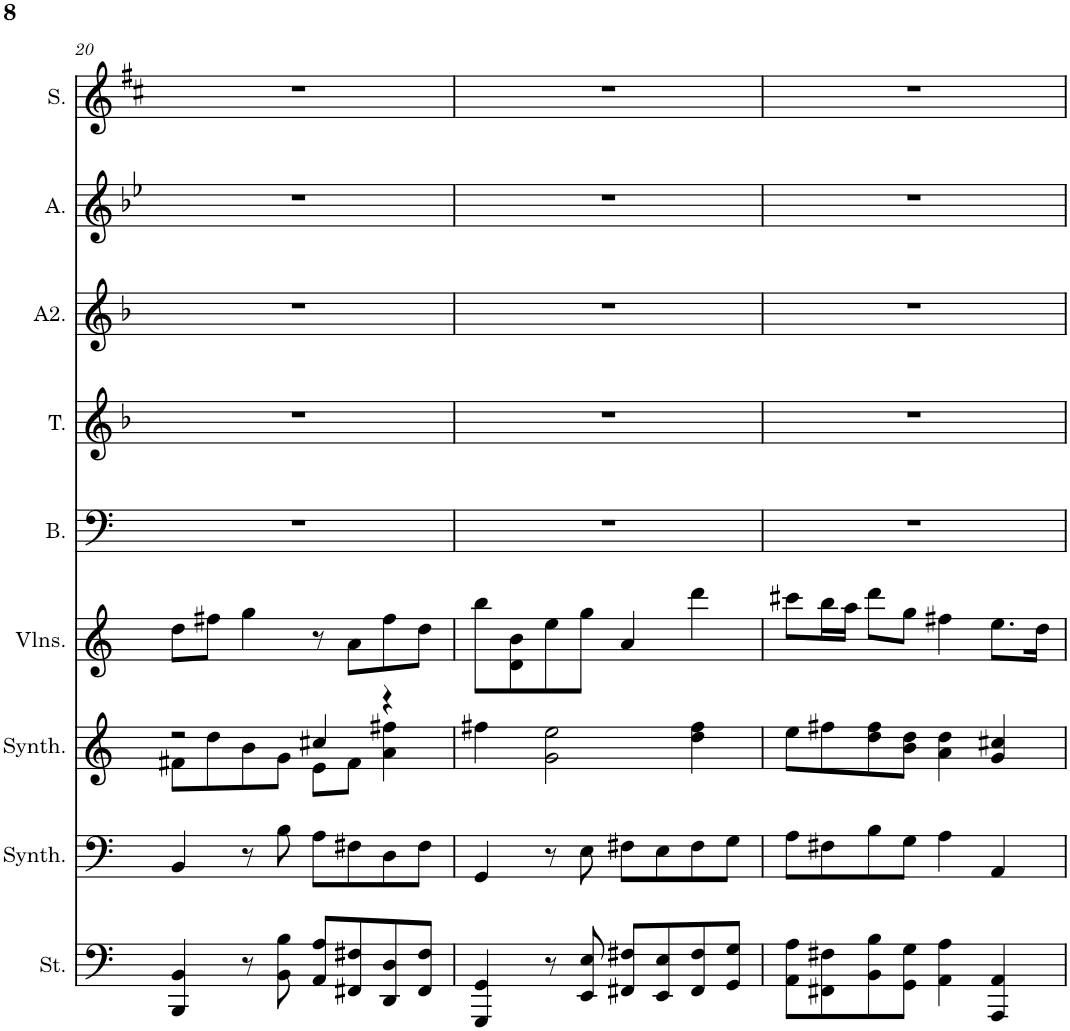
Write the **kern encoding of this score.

**kern	**kern	**kern	**kern	**kern	**kern	**kern	**kern	**kern
*part9	*part8	*part7	*part6	*part5	*part4	*part3	*part2	*part1
*staff9	*staff8	*staff7	*staff6	*staff5	*staff4	*staff3	*staff2	*staff1
*I"Cordes, D'Bass/Strings, etc	*I"Synthétiseur d'instruments à cordes, Synth strings, etc	*I"Synthétiseur d'instruments à cordes, Synth strings 2	*I"Violons, 1st violins	*I"Basse	*I"Tenor	*I"Alto 2	*I"Alto	*I"Soprano
*I'St.	*I'Synth.	*I'Synth.	*I'Vlns.	*I'B.	*I'T.	*I'A2.	*I'A.	*I'S.
!!LO:PB:g=z
*clefF4	*clefF4	*clefG2	*clefG2	*clefF4	*clefG2	*clefG2	*clefG2	*clefG2
*k[]	*k[]	*k[]	*k[]	*k[]	*k[b-]	*k[b-]	*k[b-e-]	*k[f#c#]
*M4/4	*M4/4	*M4/4	*M4/4	*M4/4	*M4/4	*M4/4	*M4/4	*M4/4
=20	=20	=20	=20	=20	=20	=20	=20	=20
*	*	*^	*	*	*	*	*	*
4BBB/ 4BB/	4BB/	2r	8f#X\L	8dd\L	1r	1r	1r	1r	1r
.	.	.	8dd\	8ff#X\J	.	.	.	.	.
8r	8r	.	8b\	4gg\	.	.	.	.	.
8BB\ 8B\	8B\	.	8g\J	.	.	.	.	.	.
8AA/ 8A/L	8A\L	4cc#X/	8e\L	8r	.	.	.	.	.
8FF#X/ 8F#X/	8F#X\	.	8f#\J	8a\L	.	.	.	.	.
8DD/ 8D/	8D\	4r	4a\ 4ff#X\	8ff#\	.	.	.	.	.
8FF#/ 8F#/J	8F#\J	.	.	8dd\J	.	.	.	.	.
*	*	*v	*v	*	*	*	*	*	*
=21	=21	=21	=21	=21	=21	=21	=21	=21
4GGG/ 4GG/	4GG/	4ff#X\	8bb\L	1r	1r	1r	1r	1r
.	.	.	8d\ 8b\	.	.	.	.	.
8r	8r	2g\ 2ee\	8ee\	.	.	.	.	.
8EE/ 8E/	8E\	.	8gg\J	.	.	.	.	.
8FF#X/ 8F#X/L	8F#X\L	.	4a/	.	.	.	.	.
8EE/ 8E/	8E\	.	.	.	.	.	.	.
8FF#/ 8F#/	8F#\	4dd\ 4ff#\	4ddd\	.	.	.	.	.
8GG/ 8G/J	8G\J	.	.	.	.	.	.	.
=22	=22	=22	=22	=22	=22	=22	=22	=22
8AA\ 8A\L	8A\L	8ee\L	8ccc#X\L	1r	1r	1r	1r	1r
8FF#X\ 8F#X\	8F#X\	8ff#X\	16bb\L	.	.	.	.	.
.	.	.	16aa\JJ	.	.	.	.	.
8BB\ 8B\	8B\	8dd\ 8ff#\	8ddd\L	.	.	.	.	.
8GG\ 8G\J	8G\J	8b\ 8dd\J	8gg\J	.	.	.	.	.
4AA\ 4A\	4A\	4a\ 4dd\	4ff#X\	.	.	.	.	.
4AAA/ 4AA/	4AA/	4g/ 4cc#X/	8.ee\L	.	.	.	.	.
.	.	.	16dd\Jk	.	.	.	.	.
=	=	=	=	=	=	=	=	=
*-	*-	*-	*-	*-	*-	*-	*-	*-
